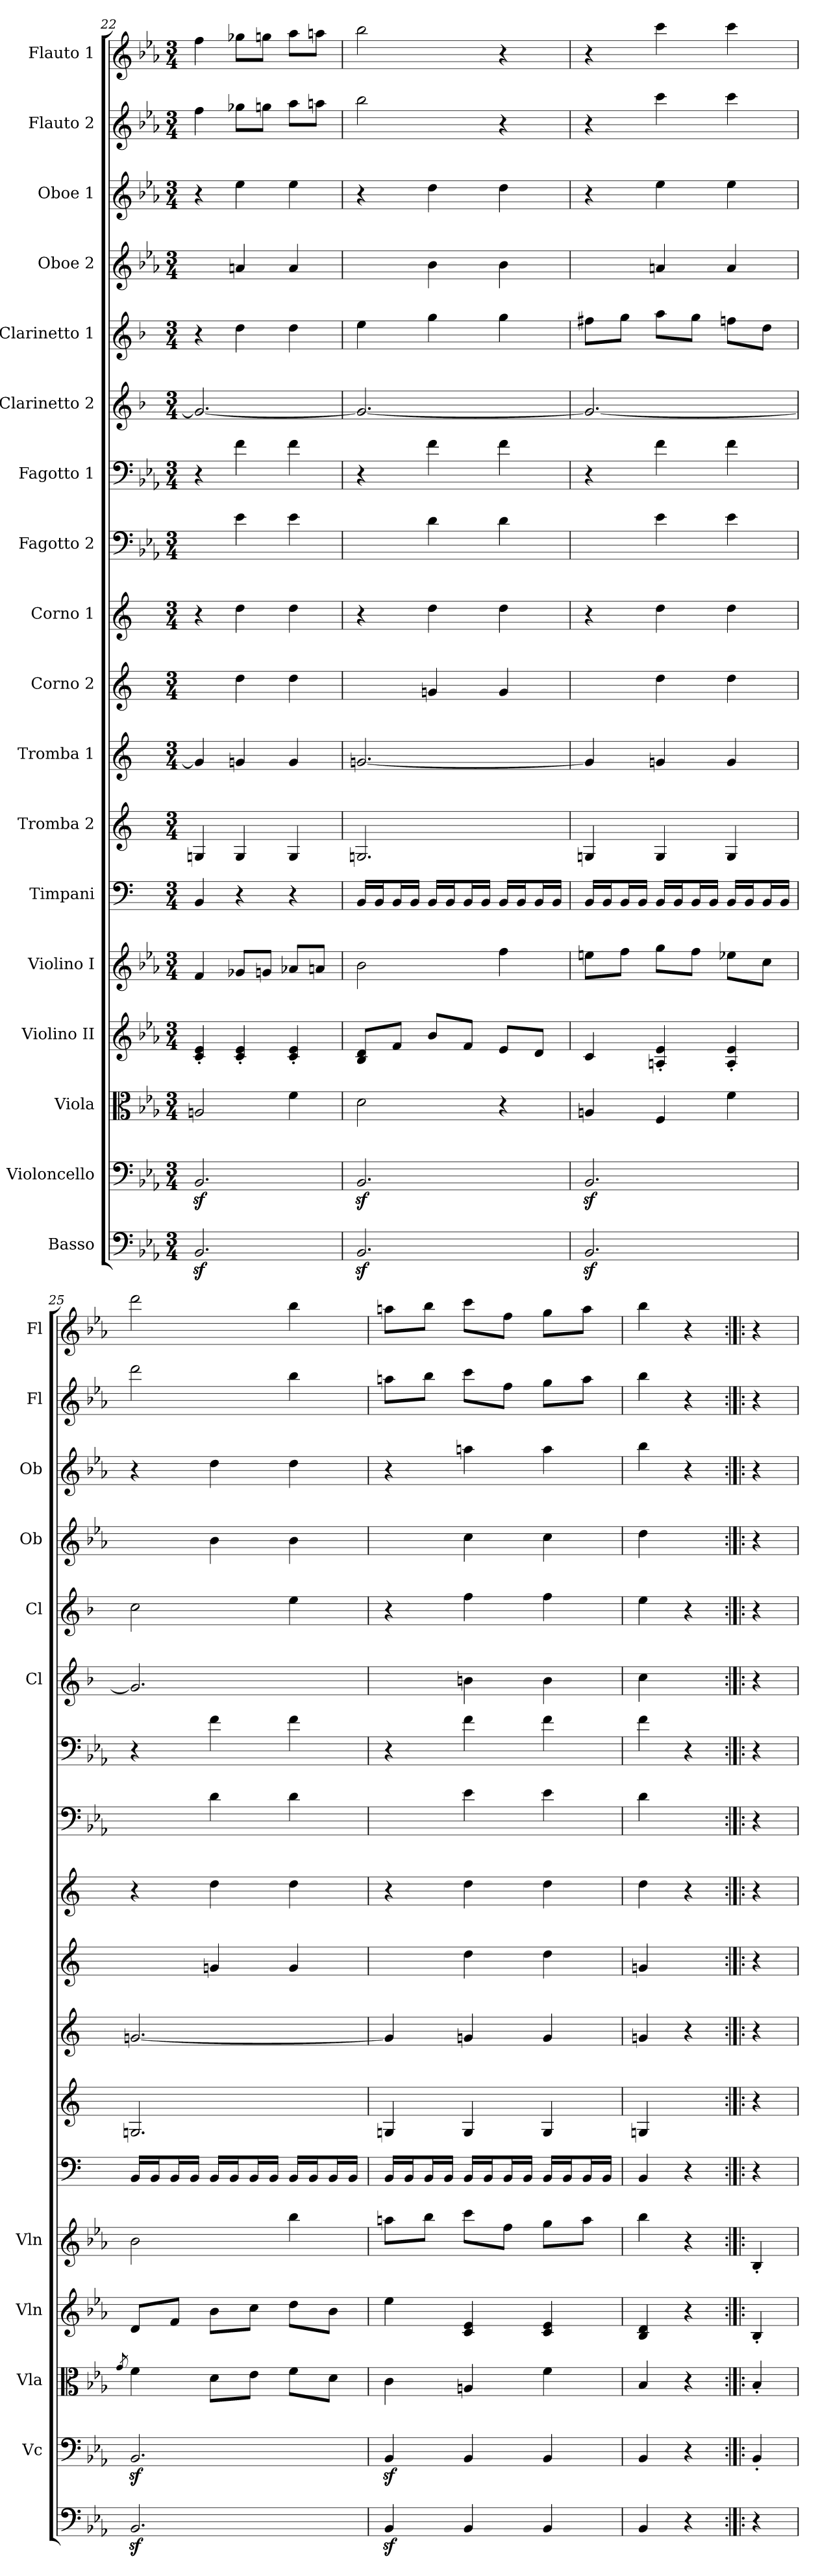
**kern	**kern	**kern	**kern	**kern	**kern	**kern	**kern	**kern	**kern	**kern	**kern	**kern	**kern	**kern	**kern	**kern	**kern
*part18	*part17	*part16	*part15	*part14	*part13	*part12	*part11	*part10	*part9	*part8	*part7	*part6	*part5	*part4	*part3	*part2	*part1
*staff18	*staff17	*staff16	*staff15	*staff14	*staff13	*staff12	*staff11	*staff10	*staff9	*staff8	*staff7	*staff6	*staff5	*staff4	*staff3	*staff2	*staff1
*I"Basso	*I"Violoncello	*I"Viola	*I"Violino II	*I"Violino I	*I"Timpani	*I"Tromba 2	*I"Tromba 1	*I"Corno 2	*I"Corno 1	*I"Fagotto 2	*I"Fagotto 1	*I"Clarinetto 2	*I"Clarinetto 1	*I"Oboe 2	*I"Oboe 1	*I"Flauto 2	*I"Flauto 1
*	*I'Vc	*I'Vla	*I'Vln	*I'Vln	*	*	*	*	*	*	*	*I'Cl	*I'Cl	*I'Ob	*I'Ob	*I'Fl	*I'Fl
*clefF4	*clefF4	*clefC3	*clefG2	*clefG2	*clefF4	*clefG2	*clefG2	*clefG2	*clefG2	*clefF4	*clefF4	*clefG2	*clefG2	*clefG2	*clefG2	*clefG2	*clefG2
*ITrd7c12	*	*	*	*	*	*ITrd-2c-3	*ITrd-2c-3	*ITrd5c9	*ITrd5c9	*	*	*ITrd1c2	*ITrd1c2	*	*	*	*
*k[b-e-a-]	*k[b-e-a-]	*k[b-e-a-]	*k[b-e-a-]	*k[b-e-a-]	*	*	*	*	*	*k[b-e-a-]	*k[b-e-a-]	*k[b-e-a-]	*k[b-e-a-]	*k[b-e-a-]	*k[b-e-a-]	*k[b-e-a-]	*k[b-e-a-]
*M3/4	*M3/4	*M3/4	*M3/4	*M3/4	*M3/4	*M3/4	*M3/4	*M3/4	*M3/4	*M3/4	*M3/4	*M3/4	*M3/4	*M3/4	*M3/4	*M3/4	*M3/4
=22	=22	=22	=22	=22	=22	=22	=22	=22	=22	=22	=22	=22	=22	=22	=22	=22	=22
2.BBB-z	2.BB-z	2An	4c' 4e-'	4f	4BB	4B-X	4b-]	4ryy	4r	4ryy	4r	2.f_	4r	4ryy	4r	4ff	4ff
.	.	.	4c' 4e-'	8g-X/L	4r	4B-	4b-X	4f	4f	4e-	4f	.	4cc	4an	4ee-	8gg-X\L	8gg-X\L
.	.	.	.	8gn/J	.	.	.	.	.	.	.	.	.	.	.	8ggn\J	8ggn\J
.	.	4f	4c' 4e-'	8a-X/L	4r	4B-	4b-	4f	4f	4e-	4f	.	4cc	4a	4ee-	8aa-\L	8aa-\L
.	.	.	.	8an/J	.	.	.	.	.	.	.	.	.	.	.	8aan\J	8aan\J
=23	=23	=23	=23	=23	=23	=23	=23	=23	=23	=23	=23	=23	=23	=23	=23	=23	=23
2.BBB-z	2.BB-z	2d	8B-/ 8d/L	2b-	16BB/LL	2.B-X	[2.b-X	4ryy	4r	4ryy	4r	2.f_	4dd	4ryy	4r	2bb-	2bb-
.	.	.	.	.	16BB/J	.	.	.	.	.	.	.	.	.	.	.	.
.	.	.	8f/J	.	16BB/L	.	.	.	.	.	.	.	.	.	.	.	.
.	.	.	.	.	16BB/JJ	.	.	.	.	.	.	.	.	.	.	.	.
.	.	.	8b-/L	.	16BB/LL	.	.	4B-X	4f	4d	4f	.	4ff	4b-	4dd	.	.
.	.	.	.	.	16BB/J	.	.	.	.	.	.	.	.	.	.	.	.
.	.	.	8f/J	.	16BB/L	.	.	.	.	.	.	.	.	.	.	.	.
.	.	.	.	.	16BB/JJ	.	.	.	.	.	.	.	.	.	.	.	.
.	.	4r	8e-/L	4ff	16BB/LL	.	.	4B-	4f	4d	4f	.	4ff	4b-	4dd	4r	4r
.	.	.	.	.	16BB/J	.	.	.	.	.	.	.	.	.	.	.	.
.	.	.	8d/J	.	16BB/L	.	.	.	.	.	.	.	.	.	.	.	.
.	.	.	.	.	16BB/JJ	.	.	.	.	.	.	.	.	.	.	.	.
=24	=24	=24	=24	=24	=24	=24	=24	=24	=24	=24	=24	=24	=24	=24	=24	=24	=24
2.BBB-z	2.BB-z	4An	4c	8een\L	16BB/LL	4B-X	4b-]	4ryy	4r	4ryy	4r	2.f_	8een\L	4ryy	4r	4r	4r
.	.	.	.	.	16BB/J	.	.	.	.	.	.	.	.	.	.	.	.
.	.	.	.	8ff\J	16BB/L	.	.	.	.	.	.	.	8ff\J	.	.	.	.
.	.	.	.	.	16BB/JJ	.	.	.	.	.	.	.	.	.	.	.	.
.	.	4F	4An' 4e-'	8gg\L	16BB/LL	4B-	4b-X	4f	4f	4e-	4f	.	8gg\L	4an	4ee-	4ccc	4ccc
.	.	.	.	.	16BB/J	.	.	.	.	.	.	.	.	.	.	.	.
.	.	.	.	8ff\J	16BB/L	.	.	.	.	.	.	.	8ff\J	.	.	.	.
.	.	.	.	.	16BB/JJ	.	.	.	.	.	.	.	.	.	.	.	.
.	.	4f	4A' 4e-'	8ee-X\L	16BB/LL	4B-	4b-	4f	4f	4e-	4f	.	8ee-X\L	4a	4ee-	4ccc	4ccc
.	.	.	.	.	16BB/J	.	.	.	.	.	.	.	.	.	.	.	.
.	.	.	.	8cc\J	16BB/L	.	.	.	.	.	.	.	8cc\J	.	.	.	.
.	.	.	.	.	16BB/JJ	.	.	.	.	.	.	.	.	.	.	.	.
=25	=25	=25	=25	=25	=25	=25	=25	=25	=25	=25	=25	=25	=25	=25	=25	=25	=25
.	.	8qg	.	.	.	.	.	.	.	.	.	.	.	.	.	.	.
2.BBB-z	2.BB-z	4f	8d/L	2b-	16BB/LL	2.B-X	[2.b-X	4ryy	4r	4ryy	4r	2.f]	2b-	4ryy	4r	2ddd	2ddd
.	.	.	.	.	16BB/J	.	.	.	.	.	.	.	.	.	.	.	.
.	.	.	8f/J	.	16BB/L	.	.	.	.	.	.	.	.	.	.	.	.
.	.	.	.	.	16BB/JJ	.	.	.	.	.	.	.	.	.	.	.	.
.	.	8d\L	8b-\L	.	16BB/LL	.	.	4B-X	4f	4d	4f	.	.	4b-	4dd	.	.
.	.	.	.	.	16BB/J	.	.	.	.	.	.	.	.	.	.	.	.
.	.	8e-\J	8cc\J	.	16BB/L	.	.	.	.	.	.	.	.	.	.	.	.
.	.	.	.	.	16BB/JJ	.	.	.	.	.	.	.	.	.	.	.	.
.	.	8f\L	8dd\L	4bb-	16BB/LL	.	.	4B-	4f	4d	4f	.	4dd	4b-	4dd	4bb-	4bb-
.	.	.	.	.	16BB/J	.	.	.	.	.	.	.	.	.	.	.	.
.	.	8d\J	8b-\J	.	16BB/L	.	.	.	.	.	.	.	.	.	.	.	.
.	.	.	.	.	16BB/JJ	.	.	.	.	.	.	.	.	.	.	.	.
=26	=26	=26	=26	=26	=26	=26	=26	=26	=26	=26	=26	=26	=26	=26	=26	=26	=26
4BBB-z	4BB-z	4c	4ee-	8aan\L	16BB/LL	4B-X	4b-]	4ryy	4r	4ryy	4r	4ryy	4r	4ryy	4r	8aan\L	8aan\L
.	.	.	.	.	16BB/J	.	.	.	.	.	.	.	.	.	.	.	.
.	.	.	.	8bb-\J	16BB/L	.	.	.	.	.	.	.	.	.	.	8bb-\J	8bb-\J
.	.	.	.	.	16BB/JJ	.	.	.	.	.	.	.	.	.	.	.	.
4BBB-	4BB-	4An	4c 4e-	8ccc\L	16BB/LL	4B-	4b-X	4f	4f	4e-	4f	4an	4ee-	4cc	4aan	8ccc\L	8ccc\L
.	.	.	.	.	16BB/J	.	.	.	.	.	.	.	.	.	.	.	.
.	.	.	.	8ff\J	16BB/L	.	.	.	.	.	.	.	.	.	.	8ff\J	8ff\J
.	.	.	.	.	16BB/JJ	.	.	.	.	.	.	.	.	.	.	.	.
4BBB-	4BB-	4f	4c 4e-	8gg\L	16BB/LL	4B-	4b-	4f	4f	4e-	4f	4a	4ee-	4cc	4aa	8gg\L	8gg\L
.	.	.	.	.	16BB/J	.	.	.	.	.	.	.	.	.	.	.	.
.	.	.	.	8aa\J	16BB/L	.	.	.	.	.	.	.	.	.	.	8aa\J	8aa\J
.	.	.	.	.	16BB/JJ	.	.	.	.	.	.	.	.	.	.	.	.
=27	=27	=27	=27	=27	=27	=27	=27	=27	=27	=27	=27	=27	=27	=27	=27	=27	=27
4BBB-	4BB-	4B-	4B- 4d	4bb-	4BB	4B-X	4b-X	4B-X	4f	4d	4f	4b-	4dd	4dd	4bb-	4bb-	4bb-
4r	4r	4r	4r	4r	4r	4ryy	4r	4ryy	4r	4ryy	4r	4ryy	4r	4ryy	4r	4r	4r
=28:|!|:	=28:|!|:	=28:|!|:	=28:|!|:	=28:|!|:	=28:|!|:	=28:|!|:	=28:|!|:	=28:|!|:	=28:|!|:	=28:|!|:	=28:|!|:	=28:|!|:	=28:|!|:	=28:|!|:	=28:|!|:	=28:|!|:	=28:|!|:
4r	4BB-'	4B-'	4B-'	4B-'	4r	4r	4r	4r	4r	4r	4r	4r	4r	4r	4r	4r	4r
=	=	=	=	=	=	=	=	=	=	=	=	=	=	=	=	=	=
*-	*-	*-	*-	*-	*-	*-	*-	*-	*-	*-	*-	*-	*-	*-	*-	*-	*-
